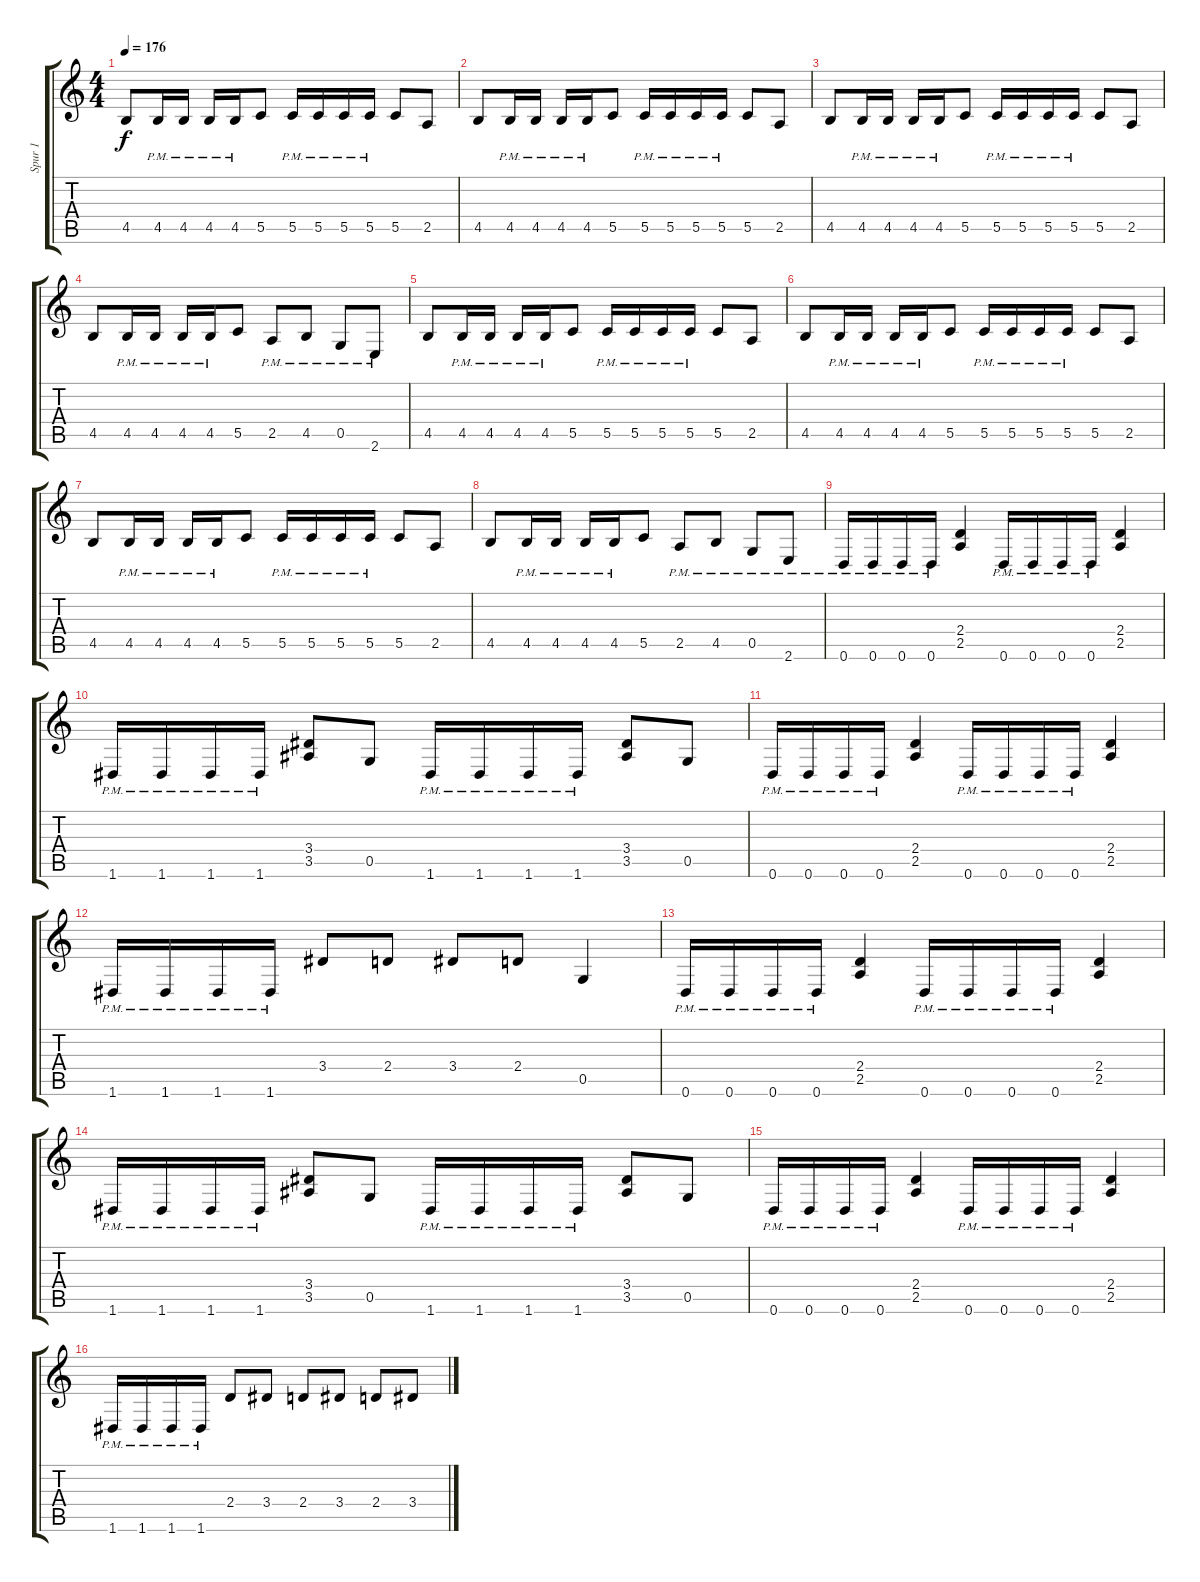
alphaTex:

\track ("Spur 1" "Spur 1") {instrument distortionguitar}
\staff {score tabs}
\tuning (D4 A3 F3 C3 G2 D2) {hide}
\ts (4 4)
\tempo 176
\clef g2
\ks c
4.5.8{dy f} 4.5{pm}.16 4.5{pm}.16 4.5{pm}.16 4.5{pm}.16 5.5.8 5.5{pm}.16 5.5{pm}.16 5.5{pm}.16 5.5{pm}.16 5.5.8 2.5.8 |
4.5.8 4.5{pm}.16 4.5{pm}.16 4.5{pm}.16 4.5{pm}.16 5.5.8 5.5{pm}.16 5.5{pm}.16 5.5{pm}.16 5.5{pm}.16 5.5.8 2.5.8 |
4.5.8 4.5{pm}.16 4.5{pm}.16 4.5{pm}.16 4.5{pm}.16 5.5.8 5.5{pm}.16 5.5{pm}.16 5.5{pm}.16 5.5{pm}.16 5.5.8 2.5.8 |
4.5.8 4.5{pm}.16 4.5{pm}.16 4.5{pm}.16 4.5{pm}.16 5.5.8 2.5{pm}.8 4.5{pm}.8 0.5{pm}.8 2.6{pm}.8 |
4.5.8 4.5{pm}.16 4.5{pm}.16 4.5{pm}.16 4.5{pm}.16 5.5.8 5.5{pm}.16 5.5{pm}.16 5.5{pm}.16 5.5{pm}.16 5.5.8 2.5.8 |
4.5.8 4.5{pm}.16 4.5{pm}.16 4.5{pm}.16 4.5{pm}.16 5.5.8 5.5{pm}.16 5.5{pm}.16 5.5{pm}.16 5.5{pm}.16 5.5.8 2.5.8 |
4.5.8 4.5{pm}.16 4.5{pm}.16 4.5{pm}.16 4.5{pm}.16 5.5.8 5.5{pm}.16 5.5{pm}.16 5.5{pm}.16 5.5{pm}.16 5.5.8 2.5.8 |
4.5.8 4.5{pm}.16 4.5{pm}.16 4.5{pm}.16 4.5{pm}.16 5.5.8 2.5{pm}.8 4.5{pm}.8 0.5{pm}.8 2.6{pm}.8 |
0.6{pm}.16 0.6{pm}.16 0.6{pm}.16 0.6{pm}.16 (2.4 2.5).4 0.6{pm}.16 0.6{pm}.16 0.6{pm}.16 0.6{pm}.16 (2.4 2.5).4 |
1.6{pm}.16 1.6{pm}.16 1.6{pm}.16 1.6{pm}.16 (3.4 3.5).8 0.5.8 1.6{pm}.16 1.6{pm}.16 1.6{pm}.16 1.6{pm}.16 (3.4 3.5).8 0.5.8 |
0.6{pm}.16 0.6{pm}.16 0.6{pm}.16 0.6{pm}.16 (2.4 2.5).4 0.6{pm}.16 0.6{pm}.16 0.6{pm}.16 0.6{pm}.16 (2.4 2.5).4 |
1.6{pm}.16 1.6{pm}.16 1.6{pm}.16 1.6{pm}.16 3.4.8 2.4.8 3.4.8 2.4.8 0.5.4 |
0.6{pm}.16 0.6{pm}.16 0.6{pm}.16 0.6{pm}.16 (2.4 2.5).4 0.6{pm}.16 0.6{pm}.16 0.6{pm}.16 0.6{pm}.16 (2.4 2.5).4 |
1.6{pm}.16 1.6{pm}.16 1.6{pm}.16 1.6{pm}.16 (3.4 3.5).8 0.5.8 1.6{pm}.16 1.6{pm}.16 1.6{pm}.16 1.6{pm}.16 (3.4 3.5).8 0.5.8 |
0.6{pm}.16 0.6{pm}.16 0.6{pm}.16 0.6{pm}.16 (2.4 2.5).4 0.6{pm}.16 0.6{pm}.16 0.6{pm}.16 0.6{pm}.16 (2.4 2.5).4 |
1.6{pm}.16 1.6{pm}.16 1.6{pm}.16 1.6{pm}.16 2.4.8 3.4.8 2.4.8 3.4.8 2.4.8 3.4.8
